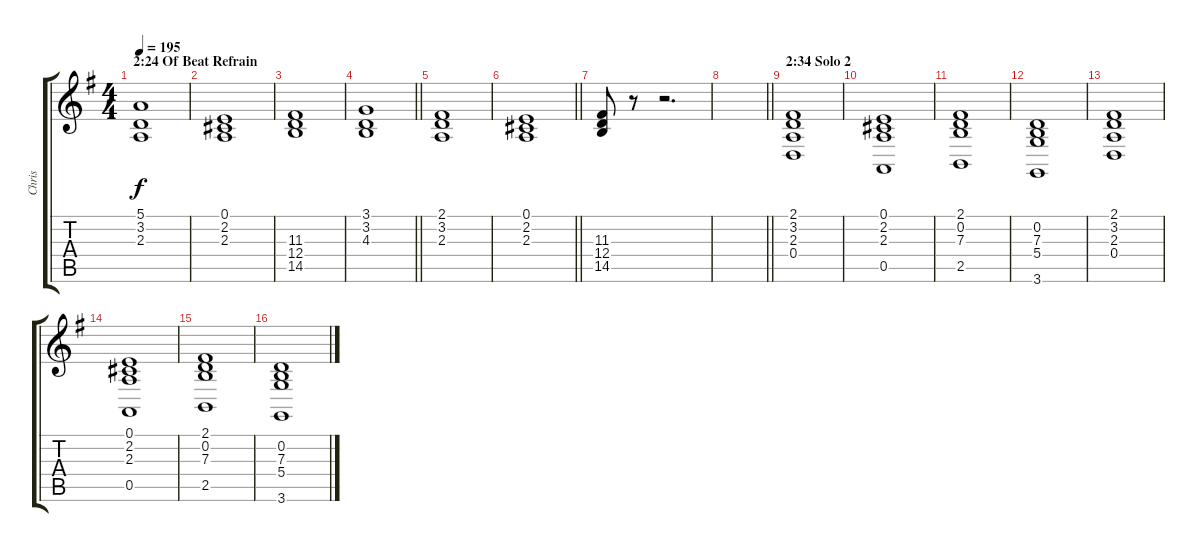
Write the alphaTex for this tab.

\track ("Chris" "Chris") {instrument drawbarorgan}
\staff {score tabs}
\tuning (E4 B3 G3 D3 A2 E2) {hide}
\ts (4 4)
\section ("" "2:24 Of Beat Refrain")
\tempo 195
\clef g2
\ks g
(5.1{t} 3.2 2.3).1{dy f} |
(0.1 2.2 2.3).1 |
(11.3 12.4 14.5).1 |
\barLineRight lightlight
(3.1 3.2 4.3).1 |
(2.1 3.2 2.3).1 |
\barLineRight lightlight
(0.1 2.2 2.3).1 |
(11.3 12.4 14.5).8 r.8 r.2{d} |
\barLineRight lightlight
|
\section ("" "2:34 Solo 2")
(2.1 3.2 2.3 0.4).1 |
(0.1 2.2 2.3 0.5).1 |
(2.1 0.2 7.3 2.5).1 |
(0.2 7.3 5.4 3.6).1 |
(2.1 3.2 2.3 0.4).1 |
(0.1 2.2 2.3 0.5).1 |
(2.1 0.2 7.3 2.5).1 |
(0.2 7.3 5.4 3.6).1
